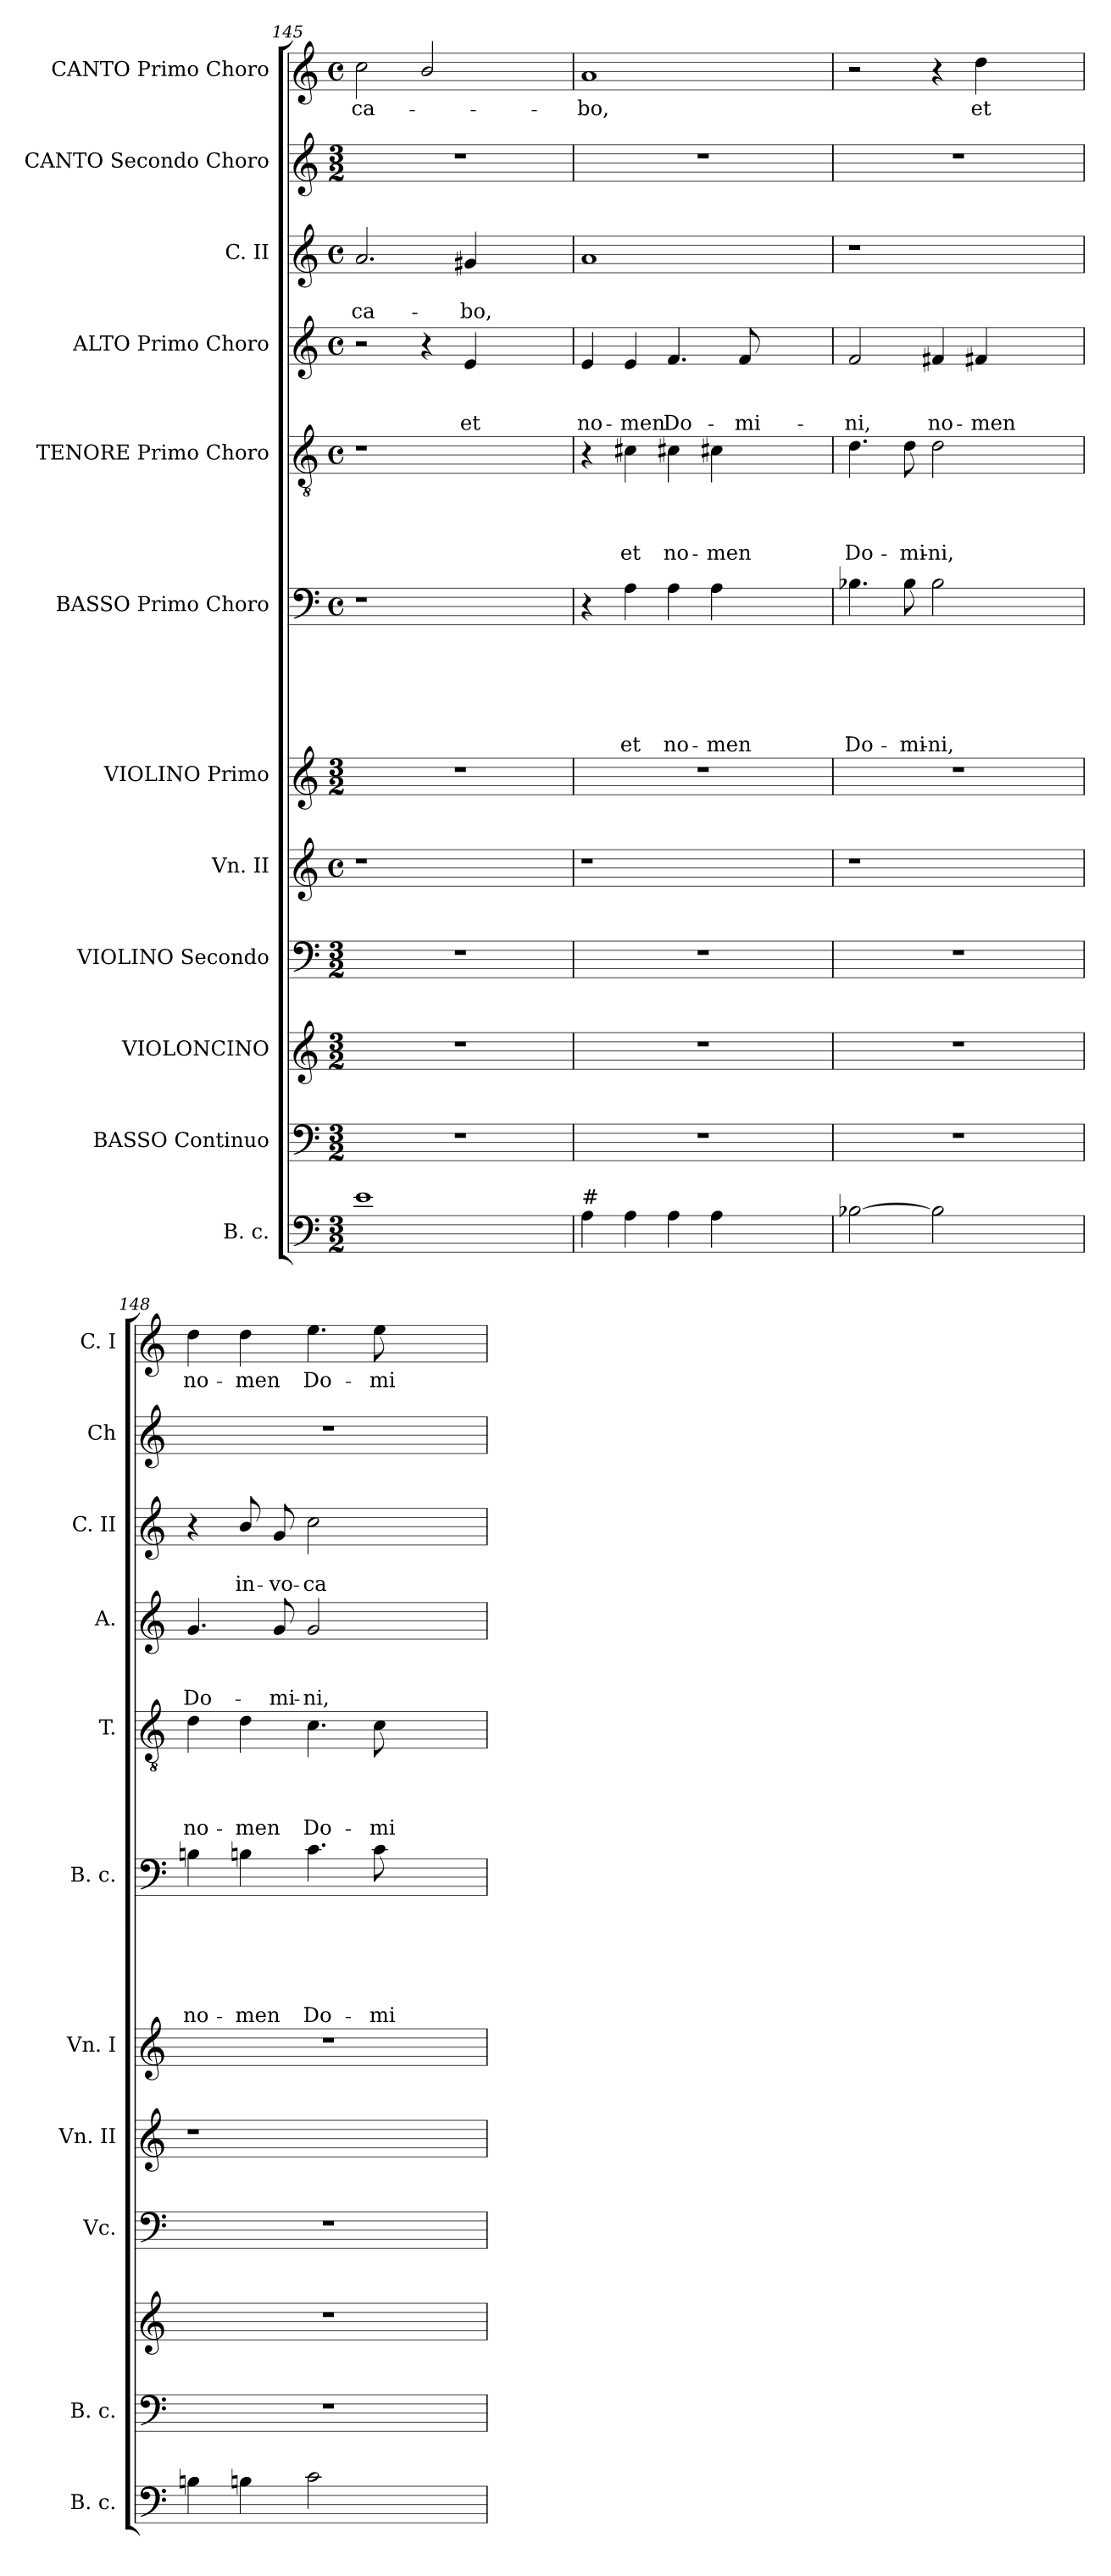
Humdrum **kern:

**kern	**kern	**kern	**kern	**kern	**kern	**kern	**text	**text	**text	**text	**text	**text	**kern	**text	**text	**text	**text	**kern	**text	**text	**text	**kern	**text	**text	**kern	**kern	**text
*part12	*part11	*part10	*part9	*part8	*part7	*part6	*part6	*part6	*part6	*part6	*part6	*part6	*part5	*part5	*part5	*part5	*part5	*part4	*part4	*part4	*part4	*part3	*part3	*part3	*part2	*part1	*part1
*staff12	*staff11	*staff10	*staff9	*staff8	*staff7	*staff6	*staff6	*staff6	*staff6	*staff6	*staff6	*staff6	*staff5	*staff5	*staff5	*staff5	*staff5	*staff4	*staff4	*staff4	*staff4	*staff3	*staff3	*staff3	*staff2	*staff1	*staff1
*I"B. c.	*I"BASSO Continuo	*I"VIOLONCINO	*I"VIOLINO Secondo	*I"Vn. II	*I"VIOLINO Primo	*I"BASSO Primo Choro	*	*	*	*	*	*	*I"TENORE Primo Choro	*	*	*	*	*I"ALTO Primo Choro	*	*	*	*I"C. II	*	*	*I"CANTO Secondo Choro	*I"CANTO Primo Choro	*
*I'B. c.	*I'B. c.	*	*I'Vc.	*I'Vn. II	*I'Vn. I	*I'B. c.	*	*	*	*	*	*	*I'T.	*	*	*	*	*I'A.	*	*	*	*I'C. II	*	*	*I'Ch	*I'C. I	*
!!LO:PB:g=z
*clefF4	*clefF4	*clefG2	*clefF4	*clefG2	*clefG2	*clefF4	*	*	*	*	*	*	*clefGv2	*	*	*	*	*clefG2	*	*	*	*clefG2	*	*	*clefG2	*clefG2	*
*	*ITrd7c12	*	*	*	*	*	*	*	*	*	*	*	*	*	*	*	*	*	*	*	*	*	*	*	*	*	*
*k[]	*k[]	*k[]	*k[]	*k[]	*k[]	*k[]	*	*	*	*	*	*	*k[]	*	*	*	*	*k[]	*	*	*	*k[]	*	*	*k[]	*k[]	*
*C:	*C:	*C:	*C:	*C:	*C:	*C:	*	*	*	*	*	*	*C:	*	*	*	*	*C:	*	*	*	*C:	*	*	*C:	*C:	*
*M3/2	*M3/2	*M3/2	*M3/2	*M4/4	*M3/2	*M4/4	*	*	*	*	*	*	*M4/4	*	*	*	*	*M4/4	*	*	*	*M4/4	*	*	*M3/2	*M4/4	*
*	*	*	*	*met(c)	*	*met(c)	*	*	*	*	*	*	*met(c)	*	*	*	*	*met(c)	*	*	*	*met(c)	*	*	*	*met(c)	*
=145	=145	=145	=145	=145	=145	=145	=145	=145	=145	=145	=145	=145	=145	=145	=145	=145	=145	=145	=145	=145	=145	=145	=145	=145	=145	=145	=145
!	!	!	!	!	!	!	!	!	!	!	!	!	!	!	!	!	!	!	!	!	!	!	!	!LO:LY:b	!	!	!LO:LY:b
1e>	1.r	1.r	1.r	1r	1.r	1r	.	.	.	.	.	.	1r	.	.	.	.	2r	.	.	.	2.a/	.	-ca-	1.r	2cc\	-ca-
.	.	.	.	.	.	.	.	.	.	.	.	.	.	.	.	.	.	4r	.	.	.	.	.	.	.	2b/	.
!	!	!	!	!	!	!	!	!	!	!	!	!	!	!	!	!	!	!	!	!	!LO:LY:b	!	!	!LO:LY:b	!	!	!
.	.	.	.	.	.	.	.	.	.	.	.	.	.	.	.	.	.	4e/	.	.	et	4g#X/	.	-bo,	.	.	.
2ryy	.	.	.	2ryy	.	2ryy	.	.	.	.	.	.	2ryy	.	.	.	.	2ryy	.	.	.	2ryy	.	.	.	2ryy	.
=146	=146	=146	=146	=146	=146	=146	=146	=146	=146	=146	=146	=146	=146	=146	=146	=146	=146	=146	=146	=146	=146	=146	=146	=146	=146	=146	=146
!LO:TX:a:t=#	!	!	!	!	!	!	!	!	!	!	!	!	!	!	!	!	!	!	!	!	!	!	!	!	!	!	!
!	!	!	!	!	!	!	!	!	!	!	!	!	!	!	!	!	!	!	!	!	!LO:LY:b	!	!	!	!	!	!LO:LY:b
4A\	1.r	1.r	1.r	1r	1.r	4r	.	.	.	.	.	.	4r	.	.	.	.	4e/	.	.	no-	1a	.	.	1.r	1a	-bo,
!	!	!	!	!	!	!	!	!	!	!	!	!LO:LY:b	!	!	!	!	!LO:LY:b	!	!	!	!LO:LY:b	!	!	!	!	!	!
4A\	.	.	.	.	.	4A\	.	.	.	.	.	et	4c#X\	.	.	.	et	4e/	.	.	-men	.	.	.	.	.	.
!	!	!	!	!	!	!	!	!	!	!	!	!LO:LY:b	!	!	!	!	!LO:LY:b	!	!	!	!LO:LY:b	!	!	!	!	!	!
4A>\	.	.	.	.	.	4A\	.	.	.	.	.	no-	4c#X\	.	.	.	no-	4.f/	.	.	Do-	.	.	.	.	.	.
!	!	!	!	!	!	!	!	!	!	!	!	!LO:LY:b	!	!	!	!	!LO:LY:b	!	!	!	!	!	!	!	!	!	!
4A\	.	.	.	.	.	4A\	.	.	.	.	.	-men	4c#X\	.	.	.	-men	.	.	.	.	.	.	.	.	.	.
!	!	!	!	!	!	!	!	!	!	!	!	!	!	!	!	!	!	!	!	!	!LO:LY:b	!	!	!	!	!	!
.	.	.	.	.	.	.	.	.	.	.	.	.	.	.	.	.	.	8f/	.	.	-mi-	.	.	.	.	.	.
2ryy	.	.	.	2ryy	.	2ryy	.	.	.	.	.	.	2ryy	.	.	.	.	2ryy	.	.	.	2ryy	.	.	.	2ryy	.
=147	=147	=147	=147	=147	=147	=147	=147	=147	=147	=147	=147	=147	=147	=147	=147	=147	=147	=147	=147	=147	=147	=147	=147	=147	=147	=147	=147
!	!	!	!	!	!	!	!	!	!	!	!	!LO:LY:b	!	!	!	!	!LO:LY:b	!	!	!	!LO:LY:b	!	!	!	!	!	!
[>2B-X\	1.r	1.r	1.r	1r	1.r	4.B-X\	.	.	.	.	.	Do-	4.d\	.	.	.	Do-	2f/	.	.	-ni,	1r	.	.	1.r	2r	.
!	!	!	!	!	!	!	!	!	!	!	!	!LO:LY:b	!	!	!	!	!LO:LY:b	!	!	!	!	!	!	!	!	!	!
.	.	.	.	.	.	8B-\	.	.	.	.	.	-mi-	8d\	.	.	.	-mi-	.	.	.	.	.	.	.	.	.	.
!	!	!	!	!	!	!	!	!	!	!	!	!LO:LY:b	!	!	!	!	!LO:LY:b	!	!	!	!LO:LY:b	!	!	!	!	!	!
2B-\]	.	.	.	.	.	2B-\	.	.	.	.	.	-ni,	2d\	.	.	.	-ni,	4f#X/	.	.	no-	.	.	.	.	4r	.
!	!	!	!	!	!	!	!	!	!	!	!	!	!	!	!	!	!	!	!	!	!LO:LY:b	!	!	!	!	!	!LO:LY:b
.	.	.	.	.	.	.	.	.	.	.	.	.	.	.	.	.	.	4f#X/	.	.	-men	.	.	.	.	4dd\	et
2ryy	.	.	.	2ryy	.	2ryy	.	.	.	.	.	.	2ryy	.	.	.	.	2ryy	.	.	.	2ryy	.	.	.	2ryy	.
=148	=148	=148	=148	=148	=148	=148	=148	=148	=148	=148	=148	=148	=148	=148	=148	=148	=148	=148	=148	=148	=148	=148	=148	=148	=148	=148	=148
!	!	!	!	!	!	!	!	!	!	!	!	!LO:LY:b	!	!	!	!	!LO:LY:b	!	!	!	!LO:LY:b	!	!	!	!	!	!LO:LY:b
4Bn\	1.r	1.r	1.r	1r	1.r	4Bn\	.	.	.	.	.	no-	4d\	.	.	.	no-	4.g/	.	.	Do-	4r	.	.	1.r	4dd\	no-
!	!	!	!	!	!	!	!	!	!	!	!	!LO:LY:b	!	!	!	!	!LO:LY:b	!	!	!	!	!	!	!LO:LY:b	!	!	!LO:LY:b
4Bn\	.	.	.	.	.	4Bn\	.	.	.	.	.	-men	4d\	.	.	.	-men	.	.	.	.	8b/	.	in-	.	4dd\	-men
!	!	!	!	!	!	!	!	!	!	!	!	!	!	!	!	!	!	!	!	!	!LO:LY:b	!	!	!LO:LY:b	!	!	!
.	.	.	.	.	.	.	.	.	.	.	.	.	.	.	.	.	.	8g/	.	.	-mi-	8g/	.	-vo-	.	.	.
!	!	!	!	!	!	!	!	!	!	!	!	!LO:LY:b	!	!	!	!	!LO:LY:b	!	!	!	!LO:LY:b	!	!	!LO:LY:b	!	!	!LO:LY:b
2c\	.	.	.	.	.	4.c\	.	.	.	.	.	Do-	4.c\	.	.	.	Do-	2g/	.	.	-ni,	2cc\	.	-ca-	.	4.ee\	Do-
!	!	!	!	!	!	!	!	!	!	!	!	!LO:LY:b	!	!	!	!	!LO:LY:b	!	!	!	!	!	!	!	!	!	!LO:LY:b
.	.	.	.	.	.	8c\	.	.	.	.	.	-mi-	8c\	.	.	.	-mi-	.	.	.	.	.	.	.	.	8ee\	-mi-
2ryy	.	.	.	2ryy	.	2ryy	.	.	.	.	.	.	2ryy	.	.	.	.	2ryy	.	.	.	2ryy	.	.	.	2ryy	.
=	=	=	=	=	=	=	=	=	=	=	=	=	=	=	=	=	=	=	=	=	=	=	=	=	=	=	=
*-	*-	*-	*-	*-	*-	*-	*-	*-	*-	*-	*-	*-	*-	*-	*-	*-	*-	*-	*-	*-	*-	*-	*-	*-	*-	*-	*-
